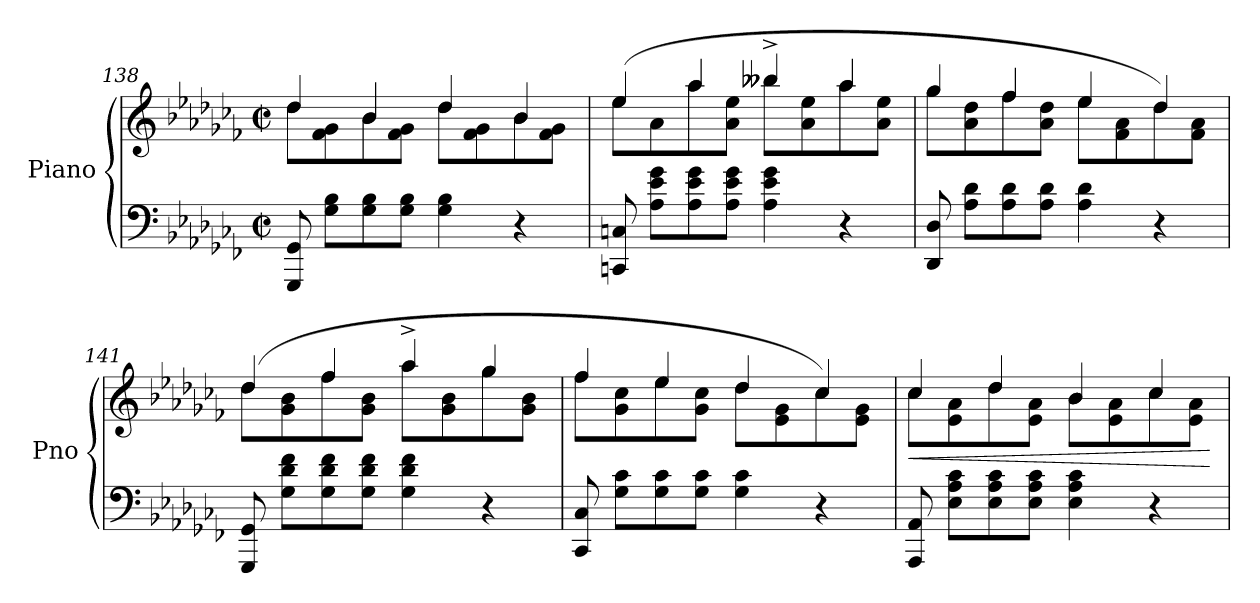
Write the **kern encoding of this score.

**kern	**kern	**dynam
*part1	*part1	*part1
*staff2	*staff1	*staff1/2
*I"Piano	*	*
*I'Pno	*	*
*clefF4	*clefG2	*
*k[b-e-a-d-g-c-f-]	*k[b-e-a-d-g-c-f-]	*
*M2/2	*M2/2	*
*met(c|)	*met(c|)	*
=138	=138	=138
*	*^	*
8GGG-/ 8GG-/	4dd-/	8dd-\L	.
8G-\ 8B-\L	.	8f-\ 8g-\	.
8G-\ 8B-\	4b-/	8b-\	.
8G-\ 8B-\J	.	8f-\ 8g-\J	.
4G-\ 4B-\	4dd-/	8dd-\L	.
.	.	8f-\ 8g-\	.
4r	4b-/	8b-\	.
.	.	8f-\ 8g-\J	.
=139	=139	=139	=139
8CCn/ 8Cn/	(4ee-/	8ee-\L	.
8A-\ 8e-\ 8g-\L	.	8a-\	.
8A-\ 8e-\ 8g-\	4aa-/	8aa-\	.
8A-\ 8e-\ 8g-\J	.	8a-\ 8ee-\J	.
4A-\ 4e-\ 4g-\	4bb--X^/	8bb--\L	.
.	.	8a-\ 8ee-\	.
4r	4aa-/	8aa-\	.
.	.	8a-\ 8ee-\J	.
=140	=140	=140	=140
8DD-/ 8D-/	4gg-/	8gg-\L	.
8A-\ 8d-\L	.	8a-\ 8dd-\	.
8A-\ 8d-\	4ff-/	8ff-\	.
8A-\ 8d-\J	.	8a-\ 8dd-\J	.
4A-\ 4d-\	4ee-/	8ee-\L	.
.	.	8f-\ 8a-\	.
4r	4dd-/)	8dd-\	.
.	.	8f-\ 8a-\J	.
=141	=141	=141	=141
8GGG-/ 8GG-/	(4dd-/	8dd-\L	.
8G-\ 8d-\ 8f-\L	.	8g-\ 8b-\	.
8G-\ 8d-\ 8f-\	4ff-/	8ff-\	.
8G-\ 8d-\ 8f-\J	.	8g-\ 8b-\J	.
4G-\ 4d-\ 4f-\	4aa-^/	8aa-\L	.
.	.	8g-\ 8b-\	.
4r	4gg-/	8gg-\	.
.	.	8g-\ 8b-\J	.
!!LO:LB:g=z	!!
=142	=142	=142	=142
8CC-/ 8C-/	4ff-/	8ff-\L	.
8G-\ 8c-\L	.	8g-\ 8cc-\	.
8G-\ 8c-\	4ee-/	8ee-\	.
8G-\ 8c-\J	.	8g-\ 8cc-\J	.
4G-\ 4c-\	4dd-/	8dd-\L	.
.	.	8e-\ 8g-\	.
4r	4cc-/)	8cc-\	.
.	.	8e-\ 8g-\J	.
=143	=143	=143	=143
!	!	!	!LO:HP:b
8AAA-/ 8AA-/	4cc-/	8cc-\L	<
8E-\ 8A-\ 8c-\L	.	8e-\ 8a-\	.
8E-\ 8A-\ 8c-\	4dd-/	8dd-\	.
8E-\ 8A-\ 8c-\J	.	8e-\ 8a-\J	.
4E-\ 4A-\ 4c-\	4b-/	8b-\L	.
.	.	8e-\ 8a-\	.
4r	4cc-/	8cc-\	.
.	.	8e-\ 8a-\J	.
*	*v	*v	*
.	.	[
=	=	=
*-	*-	*-
